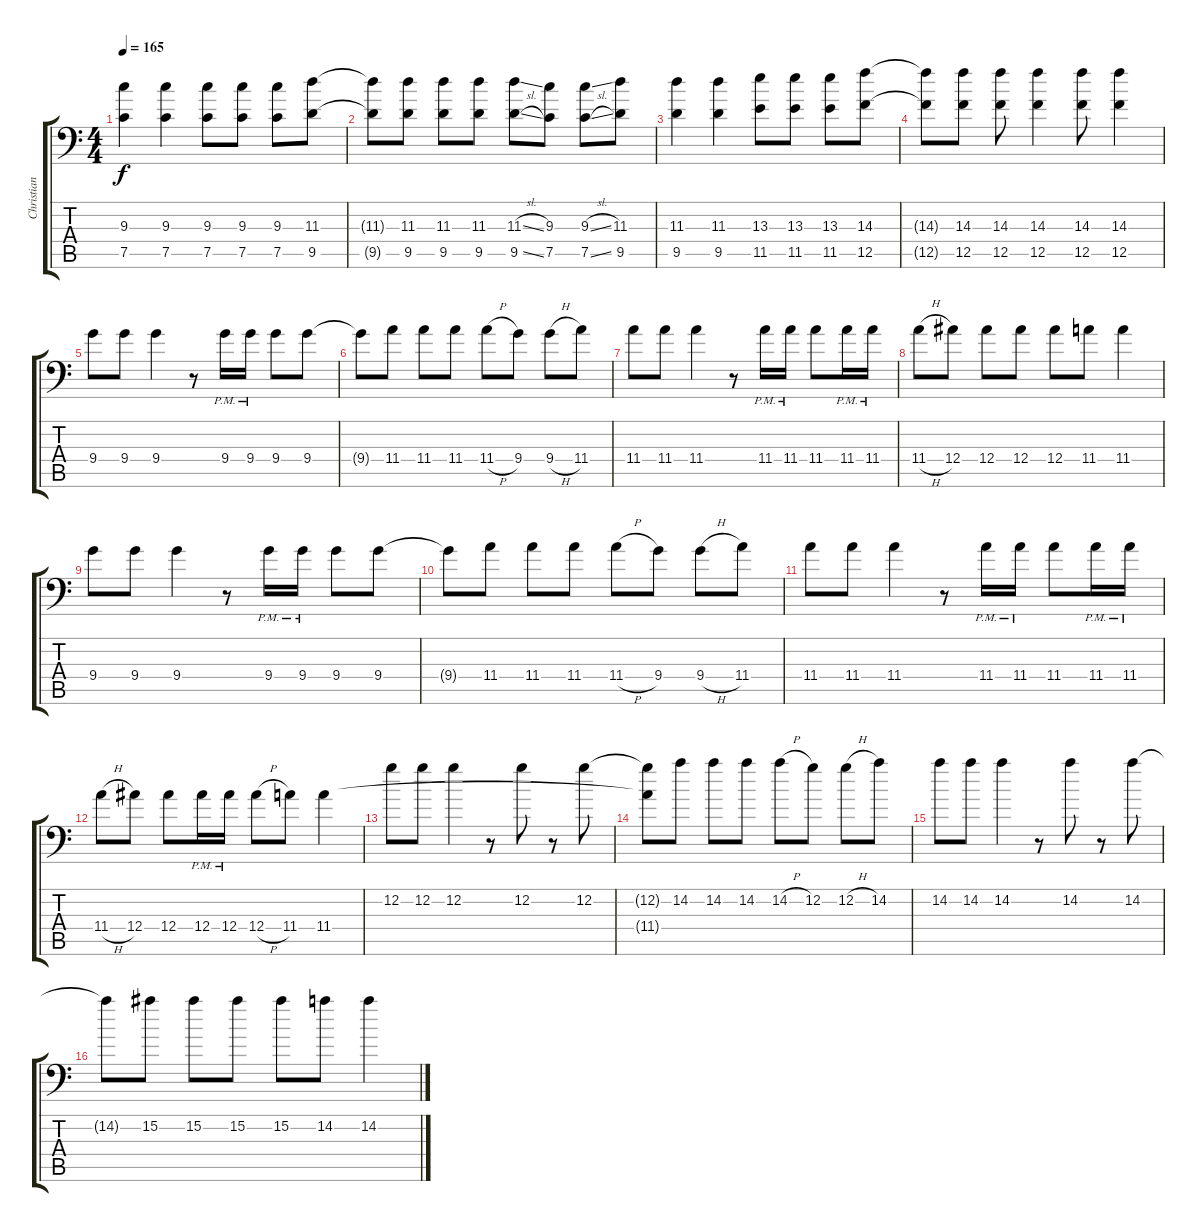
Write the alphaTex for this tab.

\track ("Christian" "Christian") {instrument distortionguitar}
\staff {score tabs}
\tuning (C4 G3 Eb3 Bb2 F2 Bb1) {hide}
\ts (4 4)
\tempo 165
\clef f4
\ks c
(9.3 7.5).4{dy f} (9.3 7.5).4 (9.3 7.5).8 (9.3 7.5).8 (9.3 7.5).8 (11.3 9.5).8 |
(11.3{t} 9.5{t}).8 (11.3 9.5).8 (11.3 9.5).8 (11.3 9.5).8 (11.3{sl} 9.5{sl}).8 (9.3 7.5).8 (9.3{sl} 7.5{sl}).8 (11.3 9.5).8 |
(11.3 9.5).4 (11.3 9.5).4 (13.3 11.5).8 (13.3 11.5).8 (13.3 11.5).8 (14.3 12.5).8 |
(14.3{t} 12.5{t}).8 (14.3 12.5).8 (14.3 12.5).8 (14.3 12.5).4 (14.3 12.5).8 (14.3 12.5).4 |
9.4.8 9.4.8 9.4.4 r.8 9.4{pm}.16 9.4{pm}.16 9.4.8 9.4.8 |
9.4{t}.8 11.4.8 11.4.8 11.4.8 11.4{h}.8 9.4.8 9.4{h}.8 11.4.8 |
11.4.8 11.4.8 11.4.4 r.8 11.4{pm}.16 11.4{pm}.16 11.4.8 11.4{pm}.16 11.4{pm}.16 |
11.4{h}.8 12.4.8 12.4.8 12.4.8 12.4.8 11.4.8 11.4.4 |
9.4.8 9.4.8 9.4.4 r.8 9.4{pm}.16 9.4{pm}.16 9.4.8 9.4.8 |
9.4{t}.8 11.4.8 11.4.8 11.4.8 11.4{h}.8 9.4.8 9.4{h}.8 11.4.8 |
11.4.8 11.4.8 11.4.4 r.8 11.4{pm}.16 11.4{pm}.16 11.4.8 11.4{pm}.16 11.4{pm}.16 |
11.4{h}.8 12.4.8 12.4.8 12.4{pm}.16 12.4{pm}.16 12.4{h}.8 11.4.8 11.4.4 |
12.2.8 12.2.8 12.2.4 r.8 12.2.8 r.8 12.2.8 |
(12.2{t} 11.4{t}).8 14.2.8 14.2.8 14.2.8 14.2{h}.8 12.2.8 12.2{h}.8 14.2.8 |
14.2.8 14.2.8 14.2.4 r.8 14.2.8 r.8 14.2.8 |
14.2{t}.8 15.2.8 15.2.8 15.2.8 15.2.8 14.2.8 14.2.4
